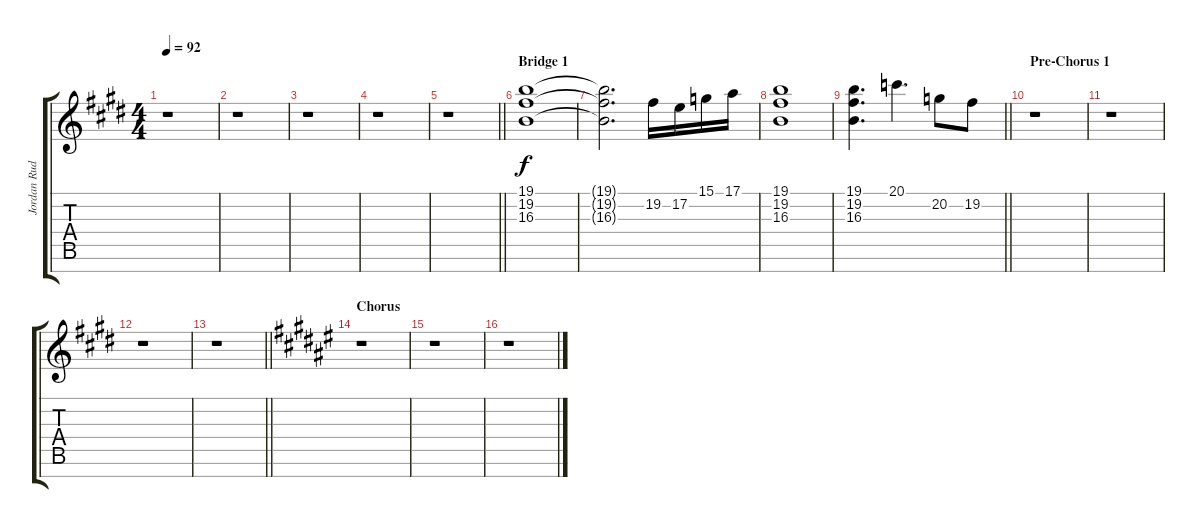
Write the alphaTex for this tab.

\track ("Jordan Rudess" "Jordan Rud") {instrument synthstrings2}
\staff {score tabs}
\tuning (E4 B3 G3 D3 A2 E2 B1) {hide}
\ts (4 4)
\tempo 92
\clef g2
\ks e
r.1{dy f} |
r.1 |
r.1 |
r.1 |
\barLineRight lightlight
r.1 |
\section ("" "Bridge 1")
(19.1 19.2 16.3).1 |
(19.1{t} 19.2{t} 16.3{t}).2{d} 19.2.16 17.2.16 15.1.16 17.1.16 |
(19.1 19.2 16.3).1 |
\barLineRight lightlight
(19.1 19.2 16.3).4{d} 20.1.4{d} 20.2.8 19.2.8 |
\section ("" "Pre-Chorus 1")
r.1 |
r.1 |
r.1 |
\barLineRight lightlight
r.1 |
\section ("" "Chorus")
\ks f#
r.1 |
r.1 |
r.1
